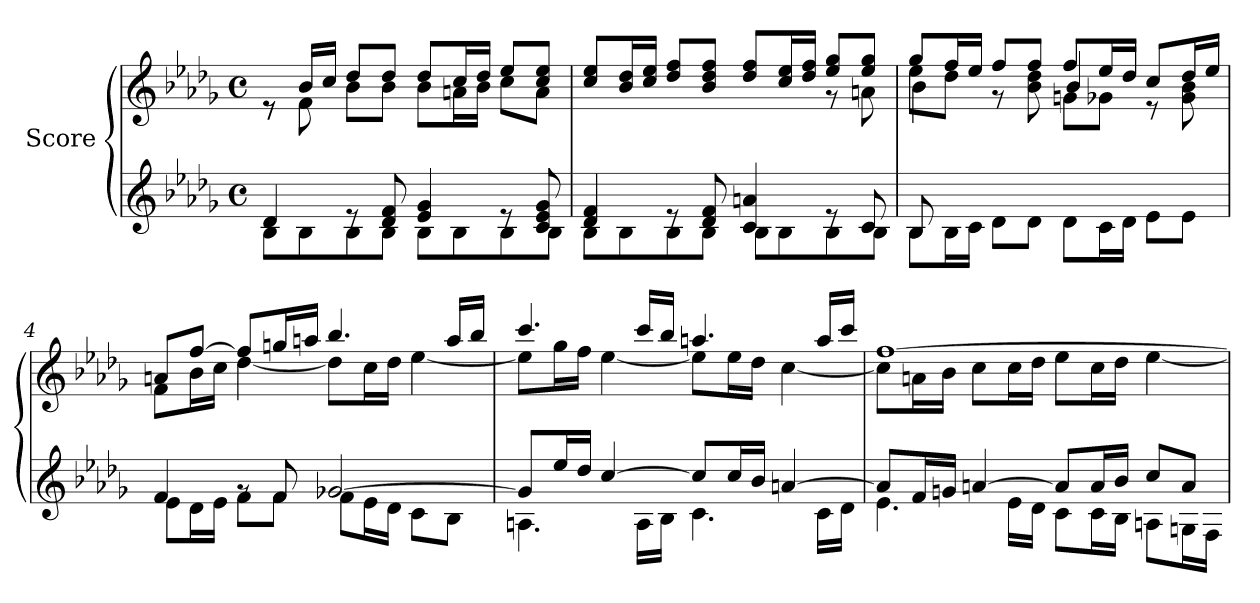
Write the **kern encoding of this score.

**kern	**kern
*part1	*part1
*staff2	*staff1
*I"Score	*
*clefG2	*clefG2
*k[b-e-a-d-g-]	*k[b-e-a-d-g-]
*M4/4	*M4/4
*met(c)	*met(c)
=1	=1
*^	*^
4d-/	8B-\L	8re	8r
.	8B-\	16b-/LL	8f\
.	.	16cc/JJ	.
8re	8B-\	8dd-/L	8b-\L
8d-/ 8f/	8B-\J	8dd-/J	8b-\J
4e-/ 4g-/	8B-\L	8dd-/L	8b-\L
.	8B-\	16cc/L	16an\L
.	.	16dd-/JJ	16b-\JJ
8re	8B-\	8ee-/L	8cc\L
8c/ 8e-/ 8g-/	8B-\J	8cc/ 8ee-/J	8a\J
=2	=2	=2	=2
4d-/ 4f/	8B-\L	8cc/ 8ee-/L	2.ryy
.	8B-\	16b-/ 16dd-/L	.
.	.	16cc/ 16ee-/JJ	.
8re	8B-\	8dd-/ 8ff/L	.
8d-/ 8f/	8B-\J	8b-/ 8dd-/ 8ff/J	.
4c/ 4an/	8B-\L	8dd-/ 8ff/L	.
.	8B-\	16cc/ 16ee-/L	.
.	.	16dd-/ 16ff/JJ	.
8re	8B-\	8ee-/ 8gg-/L	8r
8c/	8B-\J	8ee-/ 8gg-/J	8an\
=3	=3	=3	=3
*	*	*	*^
8B-/	8B-\L	8gg-/L	8ee-\L	4b-\
8ryy	16B-\L	16ff/L	8dd-\J	.
.	16c\JJ	16ee-/JJ	.	.
4ryy	8d-\L	8ff/L	8r	4rddyy
.	8d-\J	8ff/J	8b-\ 8dd-\	.
2ryy	8d-\L	8ff/L	4b-/	8gn\L
.	16c\L	16ee-/L	.	8g-X\J
.	16d-\JJ	16dd-/JJ	.	.
.	8e-\L	8cc/L	8r	4rddyy
.	8e-\J	16dd-/L	8g-\ 8b-\	.
.	.	16ee-/JJ	.	.
*	*	*	*v	*v
!!LO:LB:g=z
=4	=4	=4	=4
4f/	8e-\L	8an/L	8f\L
.	16d-\L	[8ff/J	16b-\L
.	16e-\JJ	.	16cc\JJ
8rg	8f\L	8ff/L]	[4dd-\
8f/	8f\J	16ggn/L	.
.	.	16aan/JJ	.
[2g-X/	8f\L	4.bb-/	8dd-\L]
.	16e-\L	.	16cc\L
.	16d-\JJ	.	16dd-\JJ
.	8c\L	.	[4ee-\
.	8B-\J	16aa/LL	.
.	.	16bb-/JJ	.
=5	=5	=5	=5
8g-/L]	4.An\	4.ccc/	8ee-\L]
16ee-/L	.	.	16gg-\L
16dd-/JJ	.	.	16ff\JJ
[4cc/	.	.	[4ee-\
.	16A\LL	16ccc/LL	.
.	16B-\JJ	16bb-/JJ	.
8cc/L]	4.c\	4.aan/	8ee-\L]
16cc/L	.	.	16ee-\L
16b-/JJ	.	.	16dd-\JJ
[4an/	.	.	[4cc\
.	16c\LL	16aa/LL	.
.	16d-\JJ	16ccc/JJ	.
=6	=6	=6	=6
8a/L]	4.e-\	[1ff	8cc\L]
16f/L	.	.	16an\L
16gn/JJ	.	.	16b-\JJ
[4an/	.	.	8cc\L
.	16e-\LL	.	16cc\L
.	16d-\JJ	.	16dd-\JJ
8a/L]	8c\L	.	8ee-\L
16a/L	16c\L	.	16cc\L
16b-/JJ	16B-\JJ	.	16dd-\JJ
8cc/L	8An\L	.	[4ee-\
8a/J	16Gn\L	.	.
.	16F\JJ	.	.
*v	*v	*	*
*	*v	*v
=	=
*-	*-
